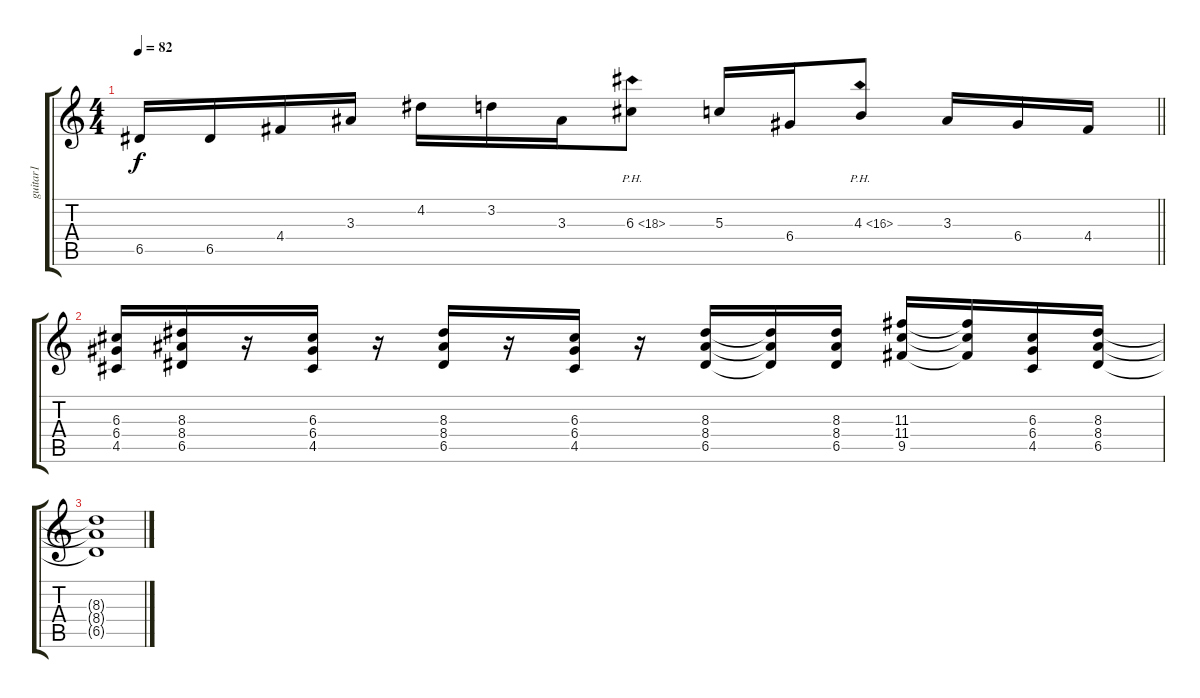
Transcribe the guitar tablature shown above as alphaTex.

\track ("guitar1" "guitar1") {instrument overdrivenguitar}
\staff {score tabs}
\tuning (E4 B3 G3 D3 A2 E2) {hide}
\ts (4 4)
\tempo 82
\clef g2
\barLineRight lightlight
\ks c
6.5.16{dy f} 6.5.16 4.4.16 3.3.16 4.2.16 3.2.16 3.3.16 6.3{ph 12}.8 5.3.16 6.4.16 4.3{ph 12}.8 3.3.16 6.4.16 4.4.16 |
(6.3 6.4 4.5).16 (8.3 8.4 6.5).16 r.16 (6.3 6.4 4.5).16 r.16 (8.3 8.4 6.5).16 r.16 (6.3 6.4 4.5).16 r.16 (8.3 8.4 6.5).16 (8.3{t} 8.4{t} 6.5{t}).16 (8.3 8.4 6.5).16 (11.3 11.4 9.5).16 (11.3{t} 11.4{t} 9.5{t}).16 (6.3 6.4 4.5).16 (8.3 8.4 6.5).16 |
(8.3{t} 8.4{t} 6.5{t}).1
